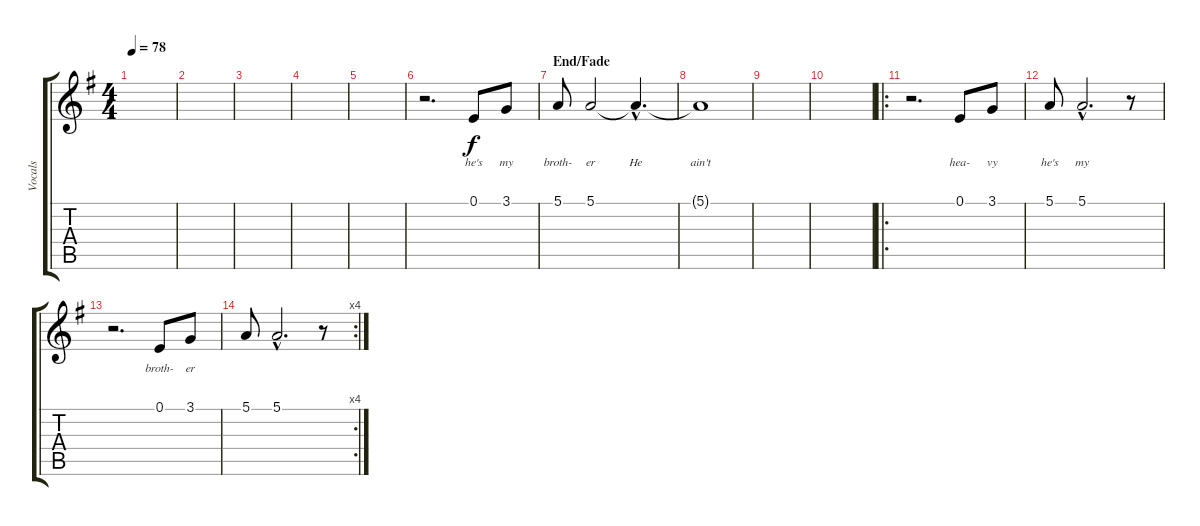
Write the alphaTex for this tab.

\track ("Vocals" "Vocals") {instrument tenorsax}
\staff {score tabs}
\tuning (E4 B3 G3 D3 A2 E2) {hide}
\ts (4 4)
\tempo 78
\clef g2
\ks g
|
|
|
|
|
r.2{d} 0.1.8{lyrics (0 "he's") lyrics (1 "") lyrics (2 "") lyrics (3 "") lyrics (4 "")} 3.1.8{lyrics (0 "my") lyrics (1 "") lyrics (2 "") lyrics (3 "") lyrics (4 "")} |
\section ("" "End/Fade")
5.1.8{lyrics (0 "broth-") lyrics (1 "") lyrics (2 "") lyrics (3 "") lyrics (4 "")} 5.1.2{lyrics (0 "er") lyrics (1 "") lyrics (2 "") lyrics (3 "") lyrics (4 "")} 5.1{hac t}.4{d lyrics (0 "He") lyrics (1 "") lyrics (2 "") lyrics (3 "") lyrics (4 "")} |
5.1{t}.1{lyrics (0 "ain't") lyrics (1 "") lyrics (2 "") lyrics (3 "") lyrics (4 "")} |
|
|
\ro
r.2{d} 0.1.8{lyrics (0 "hea-") lyrics (1 "") lyrics (2 "") lyrics (3 "") lyrics (4 "")} 3.1.8{lyrics (0 "vy") lyrics (1 "") lyrics (2 "") lyrics (3 "") lyrics (4 "")} |
5.1.8{lyrics (0 "he's") lyrics (1 "") lyrics (2 "") lyrics (3 "") lyrics (4 "")} 5.1{hac}.2{d lyrics (0 "my") lyrics (1 "") lyrics (2 "") lyrics (3 "") lyrics (4 "")} r.8 |
r.2{d} 0.1.8{lyrics (0 "broth-") lyrics (1 "") lyrics (2 "") lyrics (3 "") lyrics (4 "")} 3.1.8{lyrics (0 "er") lyrics (1 "") lyrics (2 "") lyrics (3 "") lyrics (4 "")} |
\rc 4
5.1.8 5.1{hac}.2{d} r.8
